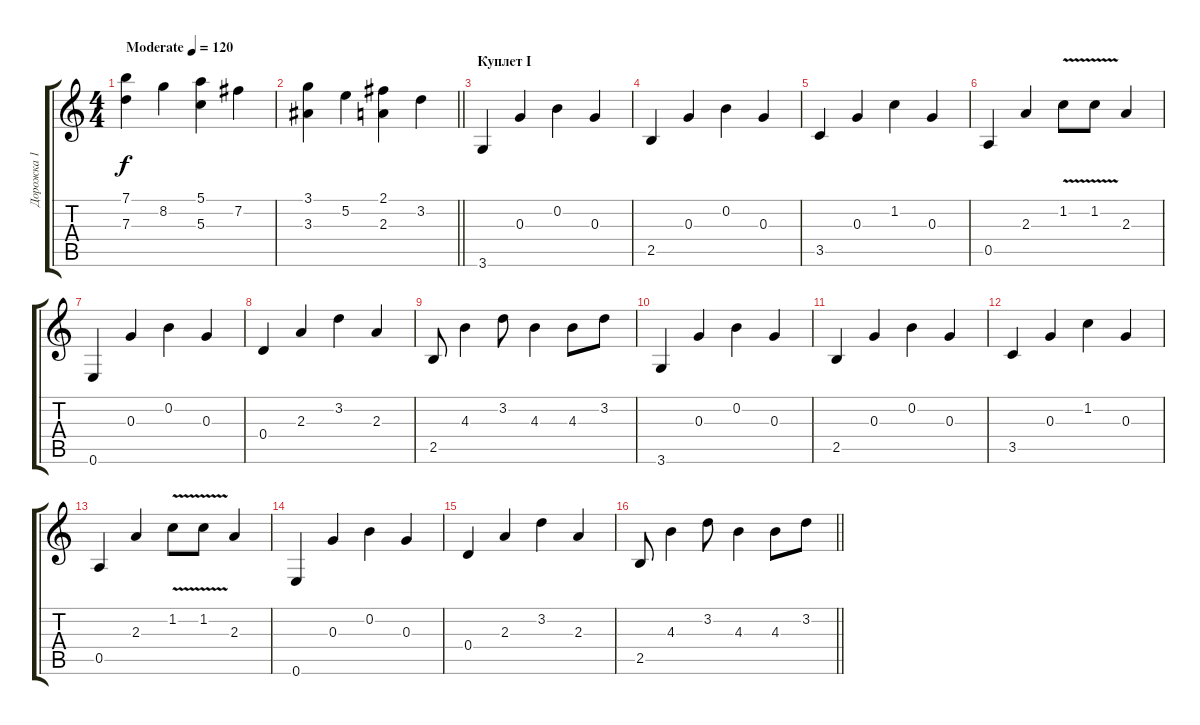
\track ("Дорожка 1" "Дорожка 1") {instrument acousticguitarsteel}
\staff {score tabs}
\tuning (E4 B3 G3 D3 A2 E2) {hide}
\ts (4 4)
\tempo (120 "Moderate")
\clef g2
\ks c
(7.1 7.3).4{dy f instrument acousticguitarsteel} 8.2.4 (5.1 5.3).4 7.2.4 |
\barLineRight lightlight
(3.1 3.3).4 5.2.4 (2.1 2.3).4 3.2.4 |
\section ("" "Куплет I")
3.6.4 0.3.4 0.2.4 0.3.4 |
2.5.4 0.3.4 0.2.4 0.3.4 |
3.5.4 0.3.4 1.2.4 0.3.4 |
0.5.4 2.3.4 1.2{v}.8 1.2{v}.8 2.3.4 |
0.6.4 0.3.4 0.2.4 0.3.4 |
0.4.4 2.3.4 3.2.4 2.3.4 |
2.5.8 4.3.4 3.2.8 4.3.4 4.3.8 3.2.8 |
3.6.4 0.3.4 0.2.4 0.3.4 |
2.5.4 0.3.4 0.2.4 0.3.4 |
3.5.4 0.3.4 1.2.4 0.3.4 |
0.5.4 2.3.4 1.2{v}.8 1.2{v}.8 2.3.4 |
0.6.4 0.3.4 0.2.4 0.3.4 |
0.4.4 2.3.4 3.2.4 2.3.4 |
\barLineRight lightlight
2.5.8 4.3.4 3.2.8 4.3.4 4.3.8 3.2.8
